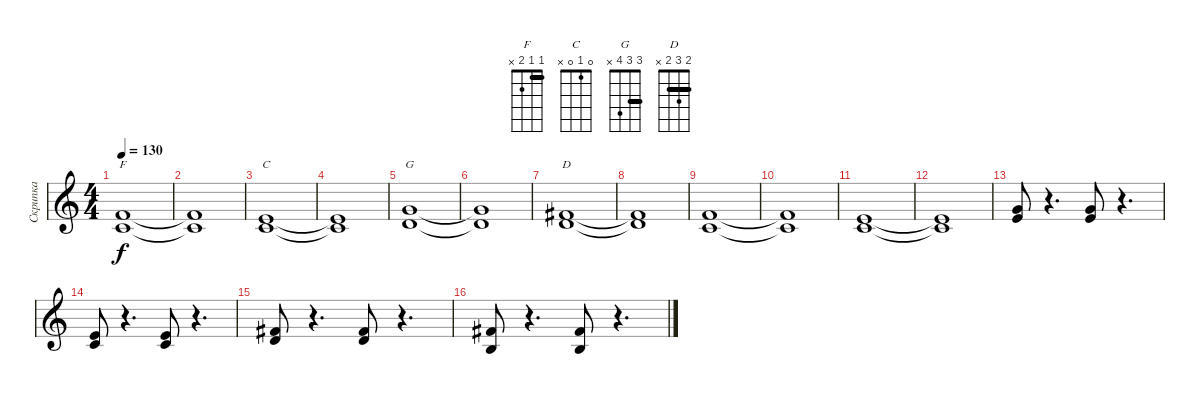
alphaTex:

\track ("Скрипка" "Скрипка") {instrument stringensemble1}
\staff {score}
\tuning (E4 B3 G3 D3) {hide}
\chord ("F" 1 1 2 x) {barre 1}
\chord ("C" 0 1 0 x)
\chord ("G" 3 3 4 x) {barre 3}
\chord ("D" 2 3 2 x) {barre 2}
\ts (4 4)
\tempo 130
\clef g2
\ks c
(1.1 1.2).1{ch "F" dy f} |
(1.1{t} 1.2{t}).1 |
(0.1 1.2).1{ch "C"} |
(0.1{t} 1.2{t}).1 |
(3.1 3.2).1{ch "G"} |
(3.1{t} 3.2{t}).1 |
(2.1 3.2).1{ch "D"} |
(2.1{t} 3.2{t}).1 |
(1.1 1.2).1 |
(1.1{t} 1.2{t}).1 |
(0.1 1.2).1 |
(0.1{t} 1.2{t}).1 |
(0.1 8.2).8{volume 15} r.4{d} (0.1 8.2).8 r.4{d} |
(0.1 1.2).8 r.4{d} (0.1 5.3).8 r.4{d} |
(2.1 3.2).8 r.4{d} (2.1 3.2).8 r.4{d} |
(2.1 4.3).8 r.4{d} (2.1 0.2).8 r.4{d}
